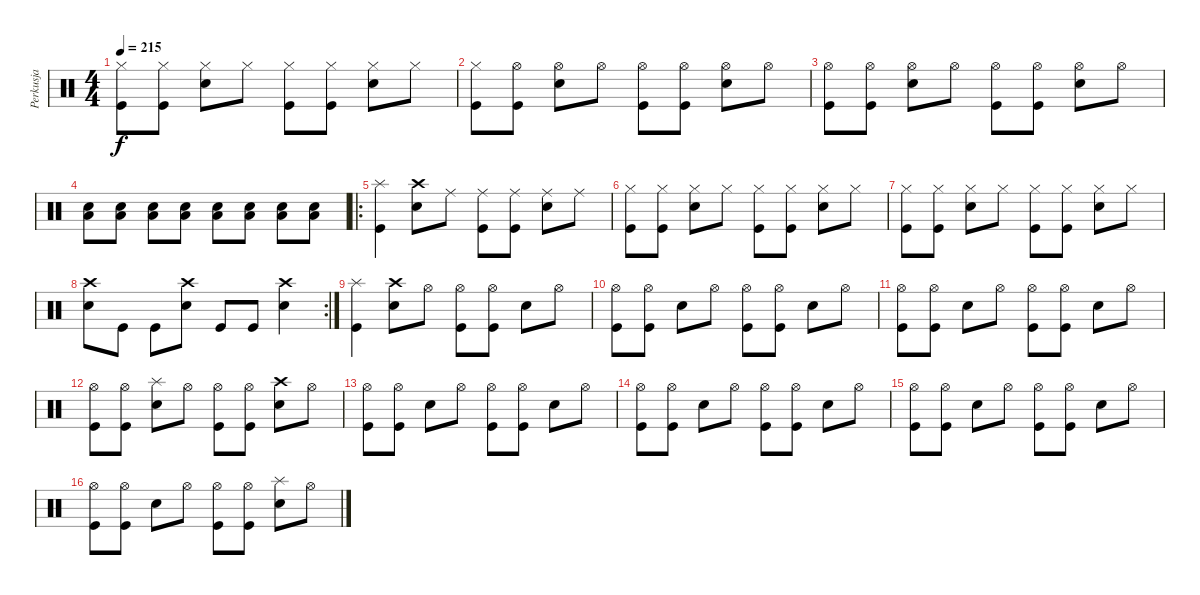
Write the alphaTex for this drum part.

\track ("Perkusja" "Perkusja") {instrument percussion}
\staff {score}
\articulation defaults
\ts (4 4)
\tempo 215
\clef neutral
\ks c
("Hi-Hat (closed)" "Kick (hit)").8{dy f} ("Hi-Hat (closed)" "Kick (hit)").8 ("Hi-Hat (closed)" "Snare (hit) 2").8 "Hi-Hat (closed)".8 ("Hi-Hat (closed)" "Kick (hit)").8 ("Hi-Hat (closed)" "Kick (hit)").8 ("Hi-Hat (closed)" "Snare (hit) 2").8 "Hi-Hat (closed)".8 |
("Hi-Hat (closed)" "Kick (hit)").8 ("Hi-Hat (open)" "Kick (hit)").8 ("Hi-Hat (open)" "Snare (hit) 2").8 "Hi-Hat (open)".8 ("Hi-Hat (open)" "Kick (hit)").8 ("Hi-Hat (open)" "Kick (hit)").8 ("Hi-Hat (open)" "Snare (hit) 2").8 "Hi-Hat (open)".8 |
("Hi-Hat (open)" "Kick (hit)").8 ("Hi-Hat (open)" "Kick (hit)").8 ("Hi-Hat (open)" "Snare (hit) 2").8 "Hi-Hat (open)".8 ("Hi-Hat (open)" "Kick (hit)").8 ("Hi-Hat (open)" "Kick (hit)").8 ("Hi-Hat (open)" "Snare (hit) 2").8 "Hi-Hat (open)".8 |
("Low Tom (hit)" "Snare (hit) 2").8 ("Low Tom (hit)" "Snare (hit) 2").8 ("Low Tom (hit)" "Snare (hit) 2").8 ("Low Tom (hit)" "Snare (hit) 2").8 ("Low Tom (hit)" "Snare (hit) 2").8 ("Low Tom (hit)" "Snare (hit) 2").8 ("Low Tom (hit)" "Snare (hit) 2").8 ("Low Tom (hit)" "Snare (hit) 2").8 |
\ro
("Splash (hit)" "Kick (hit)").4 ("Crash high (hit)" "Snare (hit) 2").8 "Ride (middle)".8 ("Ride (middle)" "Kick (hit)").8 ("Ride (middle)" "Kick (hit)").8 ("Ride (middle)" "Snare (hit) 2").8 "Ride (middle)".8 |
("Hi-Hat (closed)" "Kick (hit)").8 ("Hi-Hat (closed)" "Kick (hit)").8 ("Hi-Hat (closed)" "Snare (hit) 2").8 "Hi-Hat (closed)".8 ("Hi-Hat (closed)" "Kick (hit)").8 ("Hi-Hat (closed)" "Kick (hit)").8 ("Hi-Hat (closed)" "Snare (hit) 2").8 "Hi-Hat (closed)".8 |
("Hi-Hat (closed)" "Kick (hit)").8 ("Hi-Hat (closed)" "Kick (hit)").8 ("Hi-Hat (closed)" "Snare (hit) 2").8 "Hi-Hat (closed)".8 ("Hi-Hat (closed)" "Kick (hit)").8 ("Hi-Hat (closed)" "Kick (hit)").8 ("Hi-Hat (closed)" "Snare (hit) 2").8 "Hi-Hat (closed)".8 |
\rc 2
("Crash high (hit)" "Snare (hit) 2").8 "Kick (hit)".8 "Kick (hit)".8 ("Crash high (hit)" "Snare (hit) 2").8 "Kick (hit)".8 "Kick (hit)".8 ("Crash high (hit)" "Snare (hit) 2").4 |
("Splash (hit)" "Kick (hit)").4 ("Crash high (hit)" "Snare (hit) 2").8 "Hi-Hat (open)".8 ("Hi-Hat (open)" "Kick (hit)").8 ("Hi-Hat (open)" "Kick (hit)").8 "Snare (hit) 2".8 "Hi-Hat (open)".8 |
("Hi-Hat (open)" "Kick (hit)").8 ("Hi-Hat (open)" "Kick (hit)").8 "Snare (hit) 2".8 "Hi-Hat (open)".8 ("Hi-Hat (open)" "Kick (hit)").8 ("Hi-Hat (open)" "Kick (hit)").8 "Snare (hit) 2".8 "Hi-Hat (open)".8 |
("Hi-Hat (open)" "Kick (hit)").8 ("Hi-Hat (open)" "Kick (hit)").8 "Snare (hit) 2".8 "Hi-Hat (open)".8 ("Hi-Hat (open)" "Kick (hit)").8 ("Hi-Hat (open)" "Kick (hit)").8 "Snare (hit) 2".8 "Hi-Hat (open)".8 |
("Hi-Hat (open)" "Kick (hit)").8 ("Hi-Hat (open)" "Kick (hit)").8 ("Splash (hit)" "Snare (hit) 2").8 "Hi-Hat (open)".8 ("Hi-Hat (open)" "Kick (hit)").8 ("Hi-Hat (open)" "Kick (hit)").8 ("Crash high (hit)" "Snare (hit) 2").8 "Hi-Hat (open)".8 |
("Hi-Hat (open)" "Kick (hit)").8 ("Hi-Hat (open)" "Kick (hit)").8 "Snare (hit) 2".8 "Hi-Hat (open)".8 ("Hi-Hat (open)" "Kick (hit)").8 ("Hi-Hat (open)" "Kick (hit)").8 "Snare (hit) 2".8 "Hi-Hat (open)".8 |
("Hi-Hat (open)" "Kick (hit)").8 ("Hi-Hat (open)" "Kick (hit)").8 "Snare (hit) 2".8 "Hi-Hat (open)".8 ("Hi-Hat (open)" "Kick (hit)").8 ("Hi-Hat (open)" "Kick (hit)").8 "Snare (hit) 2".8 "Hi-Hat (open)".8 |
("Hi-Hat (open)" "Kick (hit)").8 ("Hi-Hat (open)" "Kick (hit)").8 "Snare (hit) 2".8 "Hi-Hat (open)".8 ("Hi-Hat (open)" "Kick (hit)").8 ("Hi-Hat (open)" "Kick (hit)").8 "Snare (hit) 2".8 "Hi-Hat (open)".8 |
("Hi-Hat (open)" "Kick (hit)").8 ("Hi-Hat (open)" "Kick (hit)").8 "Snare (hit) 2".8 "Hi-Hat (open)".8 ("Hi-Hat (open)" "Kick (hit)").8 ("Hi-Hat (open)" "Kick (hit)").8 ("Splash (hit)" "Snare (hit) 2").8 "Hi-Hat (open)".8
